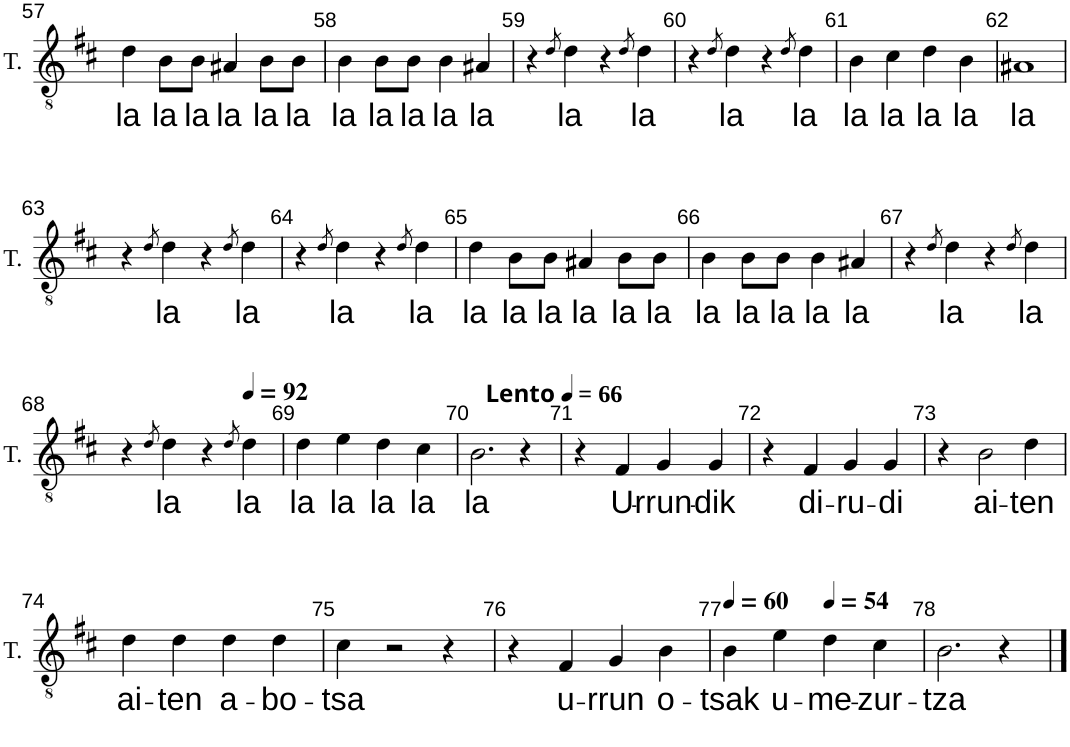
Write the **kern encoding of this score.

**kern	**text
*part1	*part1
*staff1	*staff1
*I"Tenor	*
*I'T.	*
!!LO:PB:g=z
*clefGv2	*
*k[f#c#]	*
*M4/4	*
=57	=57
!	!LO:LY:b
4d\	la
!	!LO:LY:b
8B\L	la
!	!LO:LY:b
8B\J	la
!	!LO:LY:b
4A#X/	la
!	!LO:LY:b
8B\L	la
!	!LO:LY:b
8B\J	la
=58	=58
!	!LO:LY:b
4B\	la
!	!LO:LY:b
8B\L	la
!	!LO:LY:b
8B\J	la
!	!LO:LY:b
4B\	la
!	!LO:LY:b
4A#X/	la
=59	=59
4r	.
8qd/	.
!	!LO:LY:b
4d\	-la
4r	.
8qd/	.
!	!LO:LY:b
4d\	-la
=60	=60
4r	.
8qd/	.
!	!LO:LY:b
4d\	-la
4r	.
8qd/	.
!	!LO:LY:b
4d\	-la
=61	=61
!	!LO:LY:b
4B\	la
!	!LO:LY:b
4c#\	la
!	!LO:LY:b
4d\	la
!	!LO:LY:b
4B\	la
=62	=62
!	!LO:LY:b
1A#X	la
!!LO:LB:g=z
=63	=63
4r	.
8qd/	.
!	!LO:LY:b
4d\	la
4r	.
8qd/	.
!	!LO:LY:b
4d\	-la
=64	=64
4r	.
8qd/	.
!	!LO:LY:b
4d\	-la
4r	.
8qd/	.
!	!LO:LY:b
4d\	-la
=65	=65
!	!LO:LY:b
4d\	la
!	!LO:LY:b
8B\L	la
!	!LO:LY:b
8B\J	la
!	!LO:LY:b
4A#X/	la
!	!LO:LY:b
8B\L	la
!	!LO:LY:b
8B\J	la
=66	=66
!	!LO:LY:b
4B\	la
!	!LO:LY:b
8B\L	la
!	!LO:LY:b
8B\J	la
!	!LO:LY:b
4B\	la
!	!LO:LY:b
4A#X/	la
=67	=67
4r	.
8qd/	.
!	!LO:LY:b
4d\	-la
4r	.
8qd/	.
!	!LO:LY:b
4d\	-la
!!LO:LB:g=z
=68	=68
4r	.
8qd/	.
!	!LO:LY:b
4d\	-la
4r	.
*MM92	*
8qd/	.
!	!LO:LY:b
4d\	-la
=69	=69
!	!LO:LY:b
4d\	la
!	!LO:LY:b
4e\	la
!	!LO:LY:b
4d\	la
!	!LO:LY:b
4c#\	la
=70	=70
!	!LO:LY:b
*^	*
2.B\	4ryy	la
*MM66	*	*
!	!LO:TX:a:B:t=Lento	!
.	2.ryy	.
4r	.	.
*v	*v	*
=71	=71
4r	.
!	!LO:LY:b
4F#/	U-
!	!LO:LY:b
4G/	-rrun-
!	!LO:LY:b
4G/	-dik
=72	=72
4r	.
!	!LO:LY:b
4F#/	-di-
!	!LO:LY:b
4G/	-ru-
!	!LO:LY:b
4G/	-di
=73	=73
4r	.
!	!LO:LY:b
2B\	ai-
!	!LO:LY:b
4d\	-ten
!!LO:LB:g=z
=74	=74
!	!LO:LY:b
4d\	ai-
!	!LO:LY:b
4d\	-ten
!	!LO:LY:b
4d\	a-
!	!LO:LY:b
4d\	-bo-
=75	=75
!	!LO:LY:b
4c#\	-tsa
2r	.
4r	.
=76	=76
4r	.
!	!LO:LY:b
4F#/	u-
!	!LO:LY:b
4G/	-rrun
!	!LO:LY:b
4B\	o-
=77	=77
*MM60	*
!	!LO:LY:b
4B\	-tsak
!	!LO:LY:b
4e\	u-
*MM54	*
!	!LO:LY:b
4d\	-me-
!	!LO:LY:b
4c#\	-zur-
=78	=78
!	!LO:LY:b
2.B\	-tza
4r	.
==	==
*-	*-
